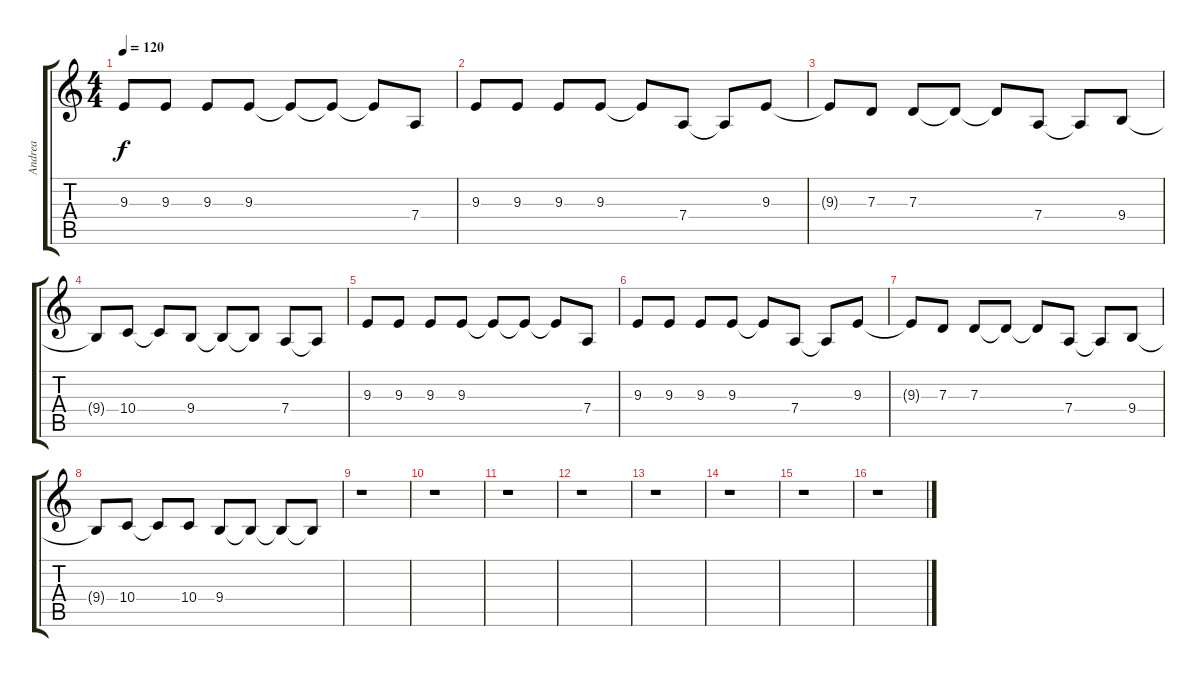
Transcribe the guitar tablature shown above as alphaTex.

\track ("Andrea" "Andrea") {instrument tuba}
\staff {score tabs}
\tuning (E4 B3 G3 D3 A2 E2) {hide}
\ts (4 4)
\tempo 120
\clef g2
\ks c
9.3.8{dy f} 9.3.8 9.3.8 9.3.8 9.3{t}.8 9.3{t}.8 9.3{t}.8 7.4.8 |
9.3.8 9.3.8 9.3.8 9.3.8 9.3{t}.8 7.4.8 7.4{t}.8 9.3.8 |
9.3{t}.8 7.3.8 7.3.8 7.3{t}.8 7.3{t}.8 7.4.8 7.4{t}.8 9.4.8 |
9.4{t}.8 10.4.8 10.4{t}.8 9.4.8 9.4{t}.8 9.4{t}.8 7.4.8 7.4{t}.8 |
9.3.8 9.3.8 9.3.8 9.3.8 9.3{t}.8 9.3{t}.8 9.3{t}.8 7.4.8 |
9.3.8 9.3.8 9.3.8 9.3.8 9.3{t}.8 7.4.8 7.4{t}.8 9.3.8 |
9.3{t}.8 7.3.8 7.3.8 7.3{t}.8 7.3{t}.8 7.4.8 7.4{t}.8 9.4.8 |
9.4{t}.8 10.4.8 10.4{t}.8 10.4.8 9.4.8 9.4{t}.8 9.4{t}.8 9.4{t}.8 |
r.1 |
r.1 |
r.1 |
r.1 |
r.1 |
r.1 |
r.1 |
r.1
